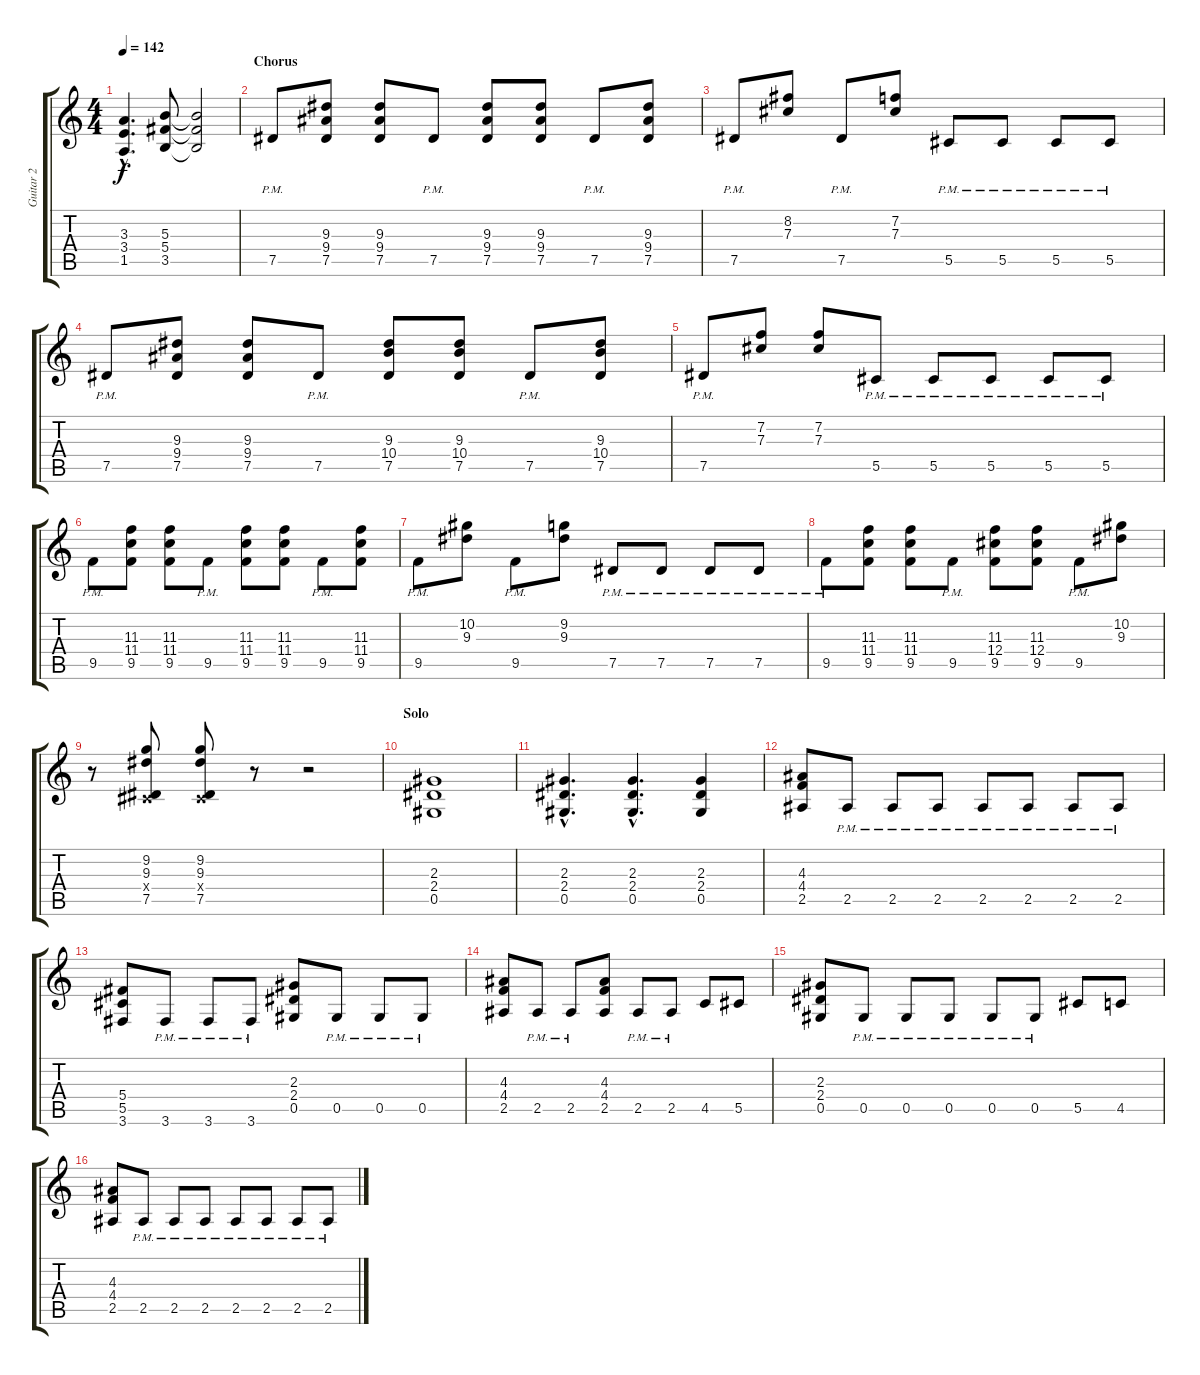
\track ("Guitar 2" "Guitar 2") {instrument distortionguitar}
\staff {score tabs}
\tuning (Eb4 Bb3 Gb3 Db3 Ab2 Eb2) {hide}
\ts (4 4)
\tempo 142
\clef g2
\ks c
(3.3{hac t} 3.4{hac t} 1.5{hac t}).4{d dy f} (5.3 5.4 3.5).8 (5.3{t} 5.4{t} 3.5{t}).2 |
\section ("" "Chorus")
7.5{pm}.8 (9.3 9.4 7.5).8 (9.3 9.4 7.5).8 7.5{pm}.8 (9.3 9.4 7.5).8 (9.3 9.4 7.5).8 7.5{pm}.8 (9.3 9.4 7.5).8 |
7.5{pm}.8 (8.2 7.3).8 7.5{pm}.8 (7.2 7.3).8 5.5{pm}.8 5.5{pm}.8 5.5{pm}.8 5.5{pm}.8 |
7.5{pm}.8 (9.3 9.4 7.5).8 (9.3 9.4 7.5).8 7.5{pm}.8 (9.3 10.4 7.5).8 (9.3 10.4 7.5).8 7.5{pm}.8 (9.3 10.4 7.5).8 |
7.5{pm}.8 (7.2 7.3).8 (7.2 7.3).8 5.5{pm}.8 5.5{pm}.8 5.5{pm}.8 5.5{pm}.8 5.5{pm}.8 |
9.5{pm}.8 (11.3 11.4 9.5).8 (11.3 11.4 9.5).8 9.5{pm}.8 (11.3 11.4 9.5).8 (11.3 11.4 9.5).8 9.5{pm}.8 (11.3 11.4 9.5).8 |
9.5{pm}.8 (10.2 9.3).8 9.5{pm}.8 (9.2 9.3).8 7.5{pm}.8 7.5{pm}.8 7.5{pm}.8 7.5{pm}.8 |
9.5{pm}.8 (11.3 11.4 9.5).8 (11.3 11.4 9.5).8 9.5{pm}.8 (11.3 12.4 9.5).8 (11.3 12.4 9.5).8 9.5{pm}.8 (10.2 9.3).8 |
r.8 (9.2 9.3 0.4{x} 7.5).8 (9.2 9.3 0.4{x} 7.5).8 r.8 r.2 |
\section ("" "Solo")
(2.3 2.4 0.5).1 |
(2.3{hac} 2.4{hac} 0.5{hac}).4{d} (2.3{hac} 2.4{hac} 0.5{hac}).4{d} (2.3 2.4 0.5).4 |
(4.3 4.4 2.5).8 2.5{pm}.8 2.5{pm}.8 2.5{pm}.8 2.5{pm}.8 2.5{pm}.8 2.5{pm}.8 2.5{pm}.8 |
(5.4 5.5 3.6).8 3.6{pm}.8 3.6{pm}.8 3.6{pm}.8 (2.3 2.4 0.5).8 0.5{pm}.8 0.5{pm}.8 0.5{pm}.8 |
(4.3 4.4 2.5).8 2.5{pm}.8 2.5{pm}.8 (4.3 4.4 2.5).8 2.5{pm}.8 2.5{pm}.8 4.5.8 5.5.8 |
(2.3 2.4 0.5).8 0.5{pm}.8 0.5{pm}.8 0.5{pm}.8 0.5{pm}.8 0.5{pm}.8 5.5.8 4.5.8 |
(4.3 4.4 2.5).8 2.5{pm}.8 2.5{pm}.8 2.5{pm}.8 2.5{pm}.8 2.5{pm}.8 2.5{pm}.8 2.5{pm}.8
